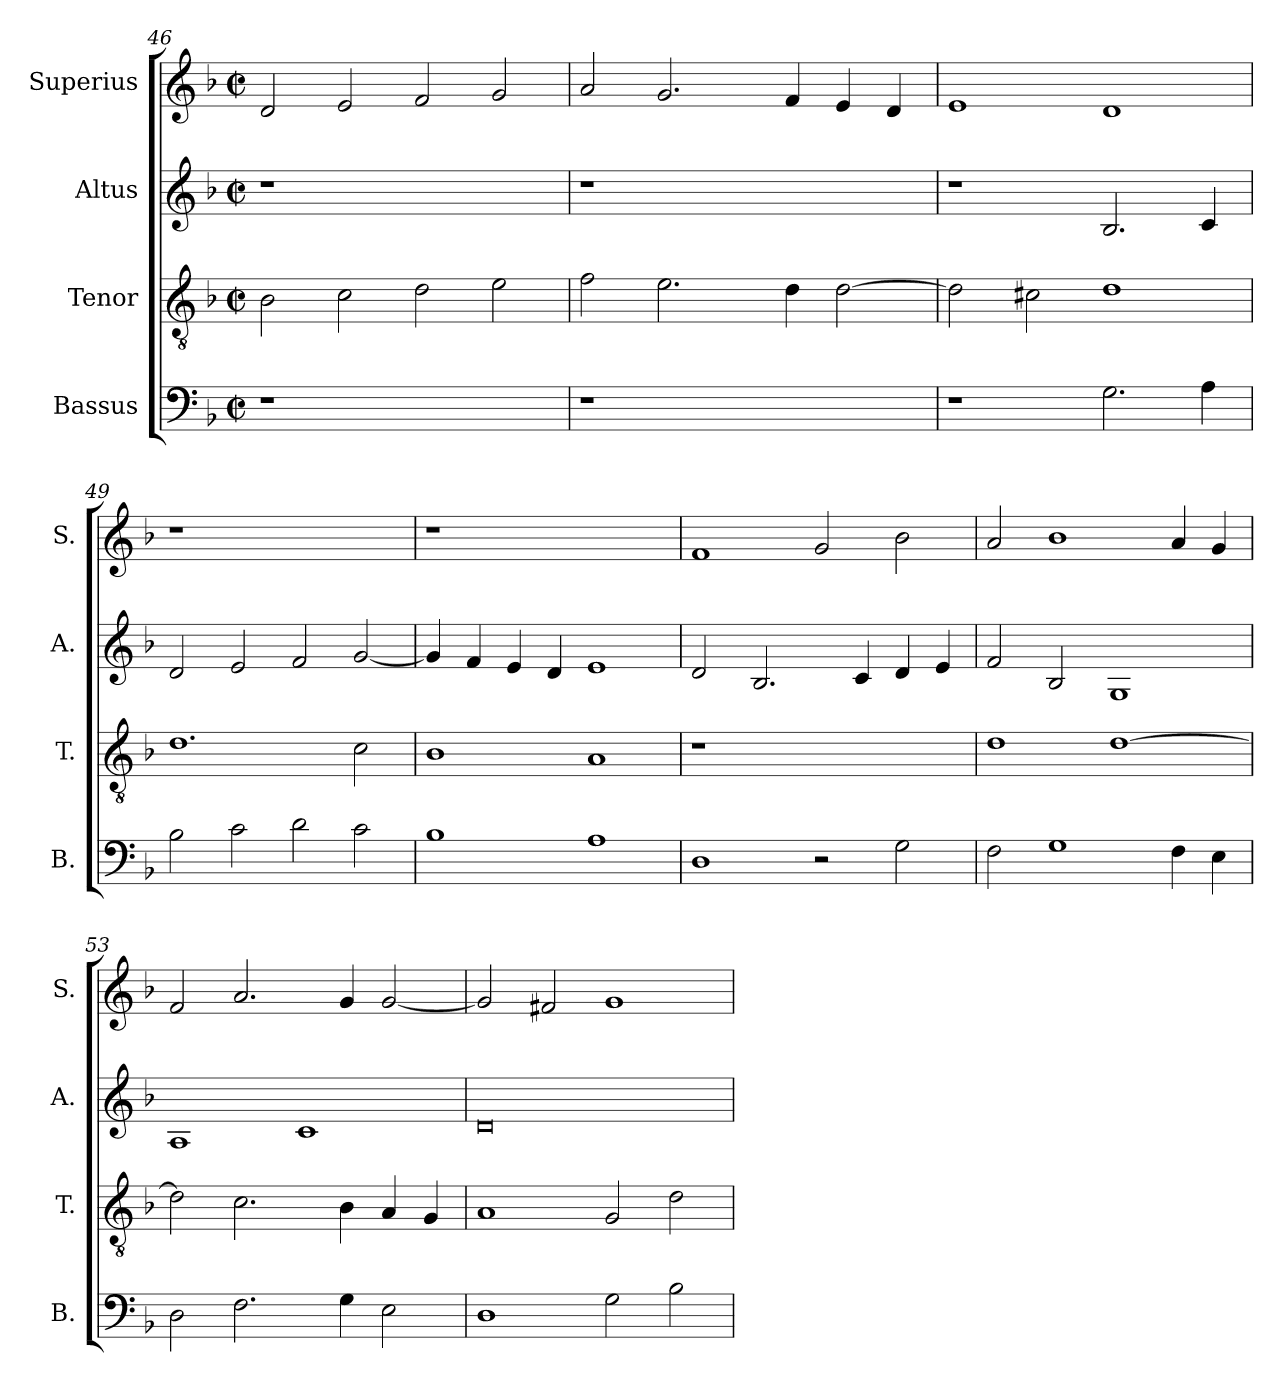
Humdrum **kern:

**kern	**kern	**kern	**kern
*part4	*part3	*part2	*part1
*staff4	*staff3	*staff2	*staff1
*I"Bassus	*I"Tenor	*I"Altus	*I"Superius
*I'B.	*I'T.	*I'A.	*I'S.
!!LO:LB:g=z
*clefF4	*clefGv2	*clefG2	*clefG2
*	*ITrd7c12	*	*
*k[b-]	*k[b-]	*k[b-]	*k[b-]
*F:	*F:	*F:	*F:
*M2/2	*M2/2	*M2/2	*M2/2
*met(c|)	*met(c|)	*met(c|)	*met(c|)
=46	=46	=46	=46
!LO:N:vis=1	!	!LO:N:vis=1	!
1r	2BB-i\	1r	2di/
.	2Ci\	.	2ei/
1ryy	2Di\	1ryy	2fi/
.	2Ei\	.	2gi/
=47	=47	=47	=47
!LO:N:vis=1	!	!LO:N:vis=1	!
1r	2Fi\	1r	2ai/
.	2.Ei\	.	2.gi/
1ryy	.	1ryy	.
.	4Di\	.	4fi/
.	[>2Di\	.	4ei/
.	.	.	4di/
=48	=48	=48	=48
1r	2Di\]	1r	1ei
.	2C#Xi\	.	.
2.Gi\	1Di	2.B-i/	1di
4Ai\	.	4ci/	.
=49	=49	=49	=49
!	!	!	!LO:N:vis=1
2B-i\	1.Di	2di/	1r
2ci\	.	2ei/	.
2di\	.	2fi/	1ryy
2ci\	2Ci\	[<2gi/	.
=50	=50	=50	=50
!	!	!	!LO:N:vis=1
1B-i	1BB-i	4gi/]	1r
.	.	4fi/	.
.	.	4ei/	.
.	.	4di/	.
1Ai	1AAi	1ei	1ryy
!!LO:PB:g=z
=51	=51	=51	=51
!	!LO:N:vis=1	!	!
1Di	1r	2di/	1fi
.	.	2.B-i/	.
2r	1ryy	.	2gi/
.	.	4ci/	.
2Gi\	.	4di/	2b-i\
.	.	4ei/	.
=52	=52	=52	=52
2Fi\	1Di	2fi/	2ai/
1Gi	.	2B-i/	1b-i
.	[>1Di	1Gi	.
4Fi\	.	.	4ai/
4Ei\	.	.	4gi/
=53	=53	=53	=53
2Di\	2Di\]	1Ai	2fi/
2.Fi\	2.Ci\	.	2.ai/
.	.	1ci	.
4Gi\	4BB-i\	.	4gi/
2Ei\	4AAi/	.	[<2gi/
.	4GGi/	.	.
=54	=54	=54	=54
1Di	1AAi	0di	2gi/]
.	.	.	2f#Xi/
2Gi\	2GGi/	.	1gi
2B-i\	2Di\	.	.
=	=	=	=
*-	*-	*-	*-
